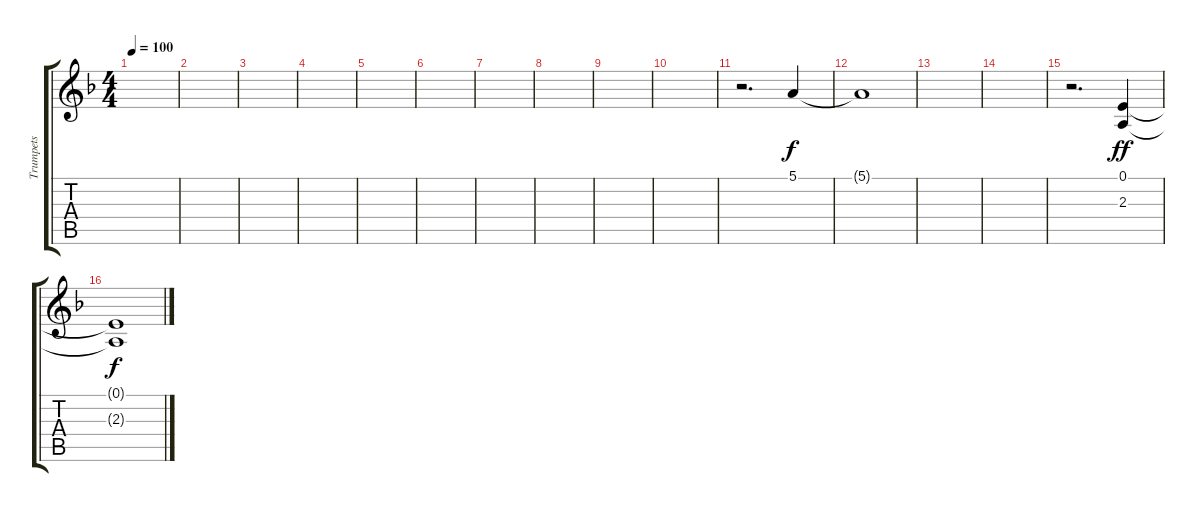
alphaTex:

\track ("Trumpets" "Trumpets") {instrument trumpet}
\staff {score tabs}
\tuning (E4 B3 G3 D3 A2 E2) {hide}
\ts (4 4)
\tempo 100
\clef g2
\ks dminor
|
|
|
|
|
|
|
|
|
|
r.2{d} 5.1.4{volume 16} |
5.1{t}.1{dy f volume 5} |
|
|
r.2{d} (0.1 2.3).4{dy ff volume 16} |
(0.1{t} 2.3{t}).1{dy f volume 6}
